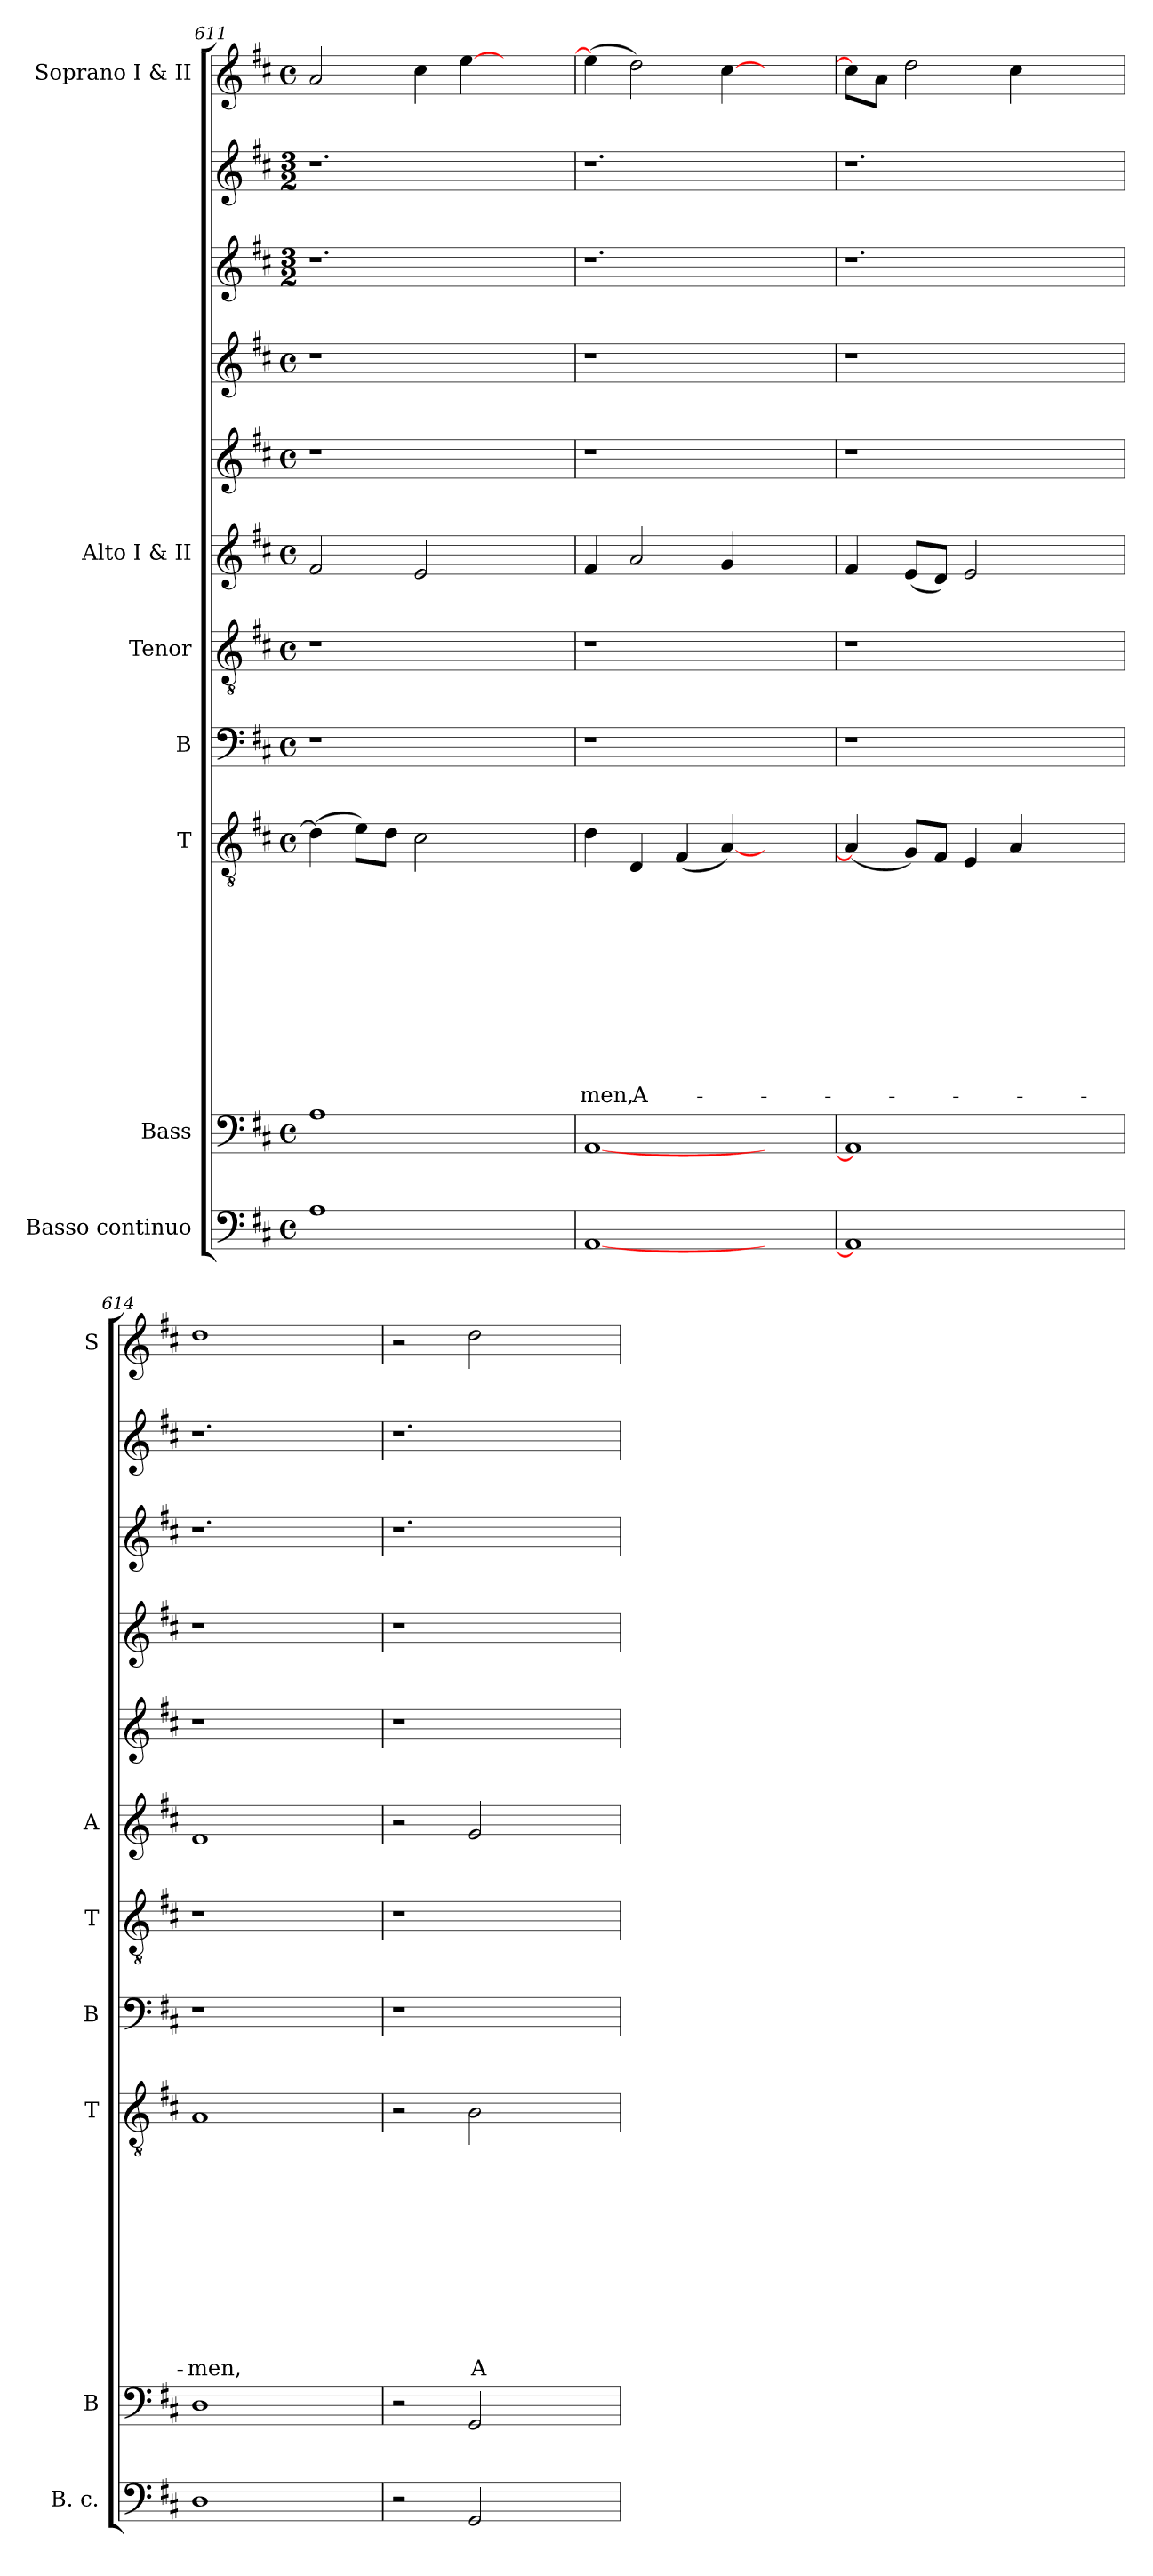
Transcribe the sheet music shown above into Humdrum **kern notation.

**kern	**kern	**kern	**text	**text	**text	**text	**text	**text	**text	**text	**text	**text	**text	**kern	**kern	**kern	**kern	**kern	**kern	**kern	**kern
*part11	*part10	*part9	*part9	*part9	*part9	*part9	*part9	*part9	*part9	*part9	*part9	*part9	*part9	*part8	*part7	*part6	*part5	*part4	*part3	*part2	*part1
*staff11	*staff10	*staff9	*staff9	*staff9	*staff9	*staff9	*staff9	*staff9	*staff9	*staff9	*staff9	*staff9	*staff9	*staff8	*staff7	*staff6	*staff5	*staff4	*staff3	*staff2	*staff1
*I"Basso continuo	*I"Bass	*I"T	*	*	*	*	*	*	*	*	*	*	*	*I"B	*I"Tenor	*I"Alto I & II	*	*	*	*	*I"Soprano I & II
*I'B. c.	*I'B	*I'T	*	*	*	*	*	*	*	*	*	*	*	*I'B	*I'T	*I'A	*	*	*	*	*I'S
*clefF4	*clefF4	*clefGv2	*	*	*	*	*	*	*	*	*	*	*	*clefF4	*clefGv2	*clefG2	*clefG2	*clefG2	*clefG2	*clefG2	*clefG2
*ITrd7c12	*	*	*	*	*	*	*	*	*	*	*	*	*	*	*	*	*	*	*	*	*
*k[f#c#]	*k[f#c#]	*k[f#c#]	*	*	*	*	*	*	*	*	*	*	*	*k[f#c#]	*k[f#c#]	*k[f#c#]	*k[f#c#]	*k[f#c#]	*k[f#c#]	*k[f#c#]	*k[f#c#]
*D:	*D:	*D:	*	*	*	*	*	*	*	*	*	*	*	*D:	*D:	*D:	*D:	*D:	*D:	*D:	*D:
*M4/4	*M4/4	*M4/4	*	*	*	*	*	*	*	*	*	*	*	*M4/4	*M4/4	*M4/4	*M4/4	*M4/4	*M3/2	*M3/2	*M4/4
*met(c)	*met(c)	*met(c)	*	*	*	*	*	*	*	*	*	*	*	*met(c)	*met(c)	*met(c)	*met(c)	*met(c)	*	*	*met(c)
=611	=611	=611	=611	=611	=611	=611	=611	=611	=611	=611	=611	=611	=611	=611	=611	=611	=611	=611	=611	=611	=611
1AA	1A	(>4d\]	.	.	.	.	.	.	.	.	.	.	.	1r	1r	2f#/	1r	1r	1.r	1.r	2a/
.	.	8e\L)	.	.	.	.	.	.	.	.	.	.	.	.	.	.	.	.	.	.	.
.	.	8d\J	.	.	.	.	.	.	.	.	.	.	.	.	.	.	.	.	.	.	.
.	.	2c#\	.	.	.	.	.	.	.	.	.	.	.	.	.	2e/	.	.	.	.	4cc#\
.	.	.	.	.	.	.	.	.	.	.	.	.	.	.	.	.	.	.	.	.	[>4ee\
2ryy	2ryy	2ryy	.	.	.	.	.	.	.	.	.	.	.	2ryy	2ryy	2ryy	2ryy	2ryy	.	.	2ryy
=612	=612	=612	=612	=612	=612	=612	=612	=612	=612	=612	=612	=612	=612	=612	=612	=612	=612	=612	=612	=612	=612
!	!	!	!	!	!	!	!	!	!	!	!	!	!LO:LY:b	!	!	!	!	!	!	!	!
[<1AAA	[<1AA	4d\	.	.	.	.	.	.	.	.	.	.	-men,	1r	1r	4f#/	1r	1r	1.r	1.r	(>4ee\]
!	!	!	!	!	!	!	!	!	!	!	!	!	!LO:LY:b	!	!	!	!	!	!	!	!
.	.	4D/	.	.	.	.	.	.	.	.	.	.	A-	.	.	2a/	.	.	.	.	2dd\)
.	.	(<4F#/	.	.	.	.	.	.	.	.	.	.	.	.	.	.	.	.	.	.	.
.	.	[<4A/)	.	.	.	.	.	.	.	.	.	.	.	.	.	4g/	.	.	.	.	[>4cc#\
2ryy	2ryy	2ryy	.	.	.	.	.	.	.	.	.	.	.	2ryy	2ryy	2ryy	2ryy	2ryy	.	.	2ryy
=613	=613	=613	=613	=613	=613	=613	=613	=613	=613	=613	=613	=613	=613	=613	=613	=613	=613	=613	=613	=613	=613
1AAA]	1AA]	(<4A/]	.	.	.	.	.	.	.	.	.	.	.	1r	1r	4f#/	1r	1r	1.r	1.r	8cc#\L]
.	.	.	.	.	.	.	.	.	.	.	.	.	.	.	.	.	.	.	.	.	8a\J
.	.	8G/L)	.	.	.	.	.	.	.	.	.	.	.	.	.	(<8e/L	.	.	.	.	2dd\
.	.	8F#/J	.	.	.	.	.	.	.	.	.	.	.	.	.	8d/J)	.	.	.	.	.
.	.	4E/	.	.	.	.	.	.	.	.	.	.	.	.	.	2e/	.	.	.	.	.
.	.	4A/	.	.	.	.	.	.	.	.	.	.	.	.	.	.	.	.	.	.	4cc#\
2ryy	2ryy	2ryy	.	.	.	.	.	.	.	.	.	.	.	2ryy	2ryy	2ryy	2ryy	2ryy	.	.	2ryy
=614	=614	=614	=614	=614	=614	=614	=614	=614	=614	=614	=614	=614	=614	=614	=614	=614	=614	=614	=614	=614	=614
!	!	!	!	!	!	!	!	!	!	!	!	!	!LO:LY:b	!	!	!	!	!	!	!	!
1DD	1D	1A	.	.	.	.	.	.	.	.	.	.	-men,	1r	1r	1f#	1r	1r	1.r	1.r	1dd
2ryy	2ryy	2ryy	.	.	.	.	.	.	.	.	.	.	.	2ryy	2ryy	2ryy	2ryy	2ryy	.	.	2ryy
=615	=615	=615	=615	=615	=615	=615	=615	=615	=615	=615	=615	=615	=615	=615	=615	=615	=615	=615	=615	=615	=615
2r	2r	2r	.	.	.	.	.	.	.	.	.	.	.	1r	1r	2r	1r	1r	1.r	1.r	2r
!	!	!	!	!	!	!	!	!	!	!	!	!	!LO:LY:b	!	!	!	!	!	!	!	!
2GGG/	2GG/	2B\	.	.	.	.	.	.	.	.	.	.	A-	.	.	2g/	.	.	.	.	2dd\
2ryy	2ryy	2ryy	.	.	.	.	.	.	.	.	.	.	.	2ryy	2ryy	2ryy	2ryy	2ryy	.	.	2ryy
=	=	=	=	=	=	=	=	=	=	=	=	=	=	=	=	=	=	=	=	=	=
*-	*-	*-	*-	*-	*-	*-	*-	*-	*-	*-	*-	*-	*-	*-	*-	*-	*-	*-	*-	*-	*-
